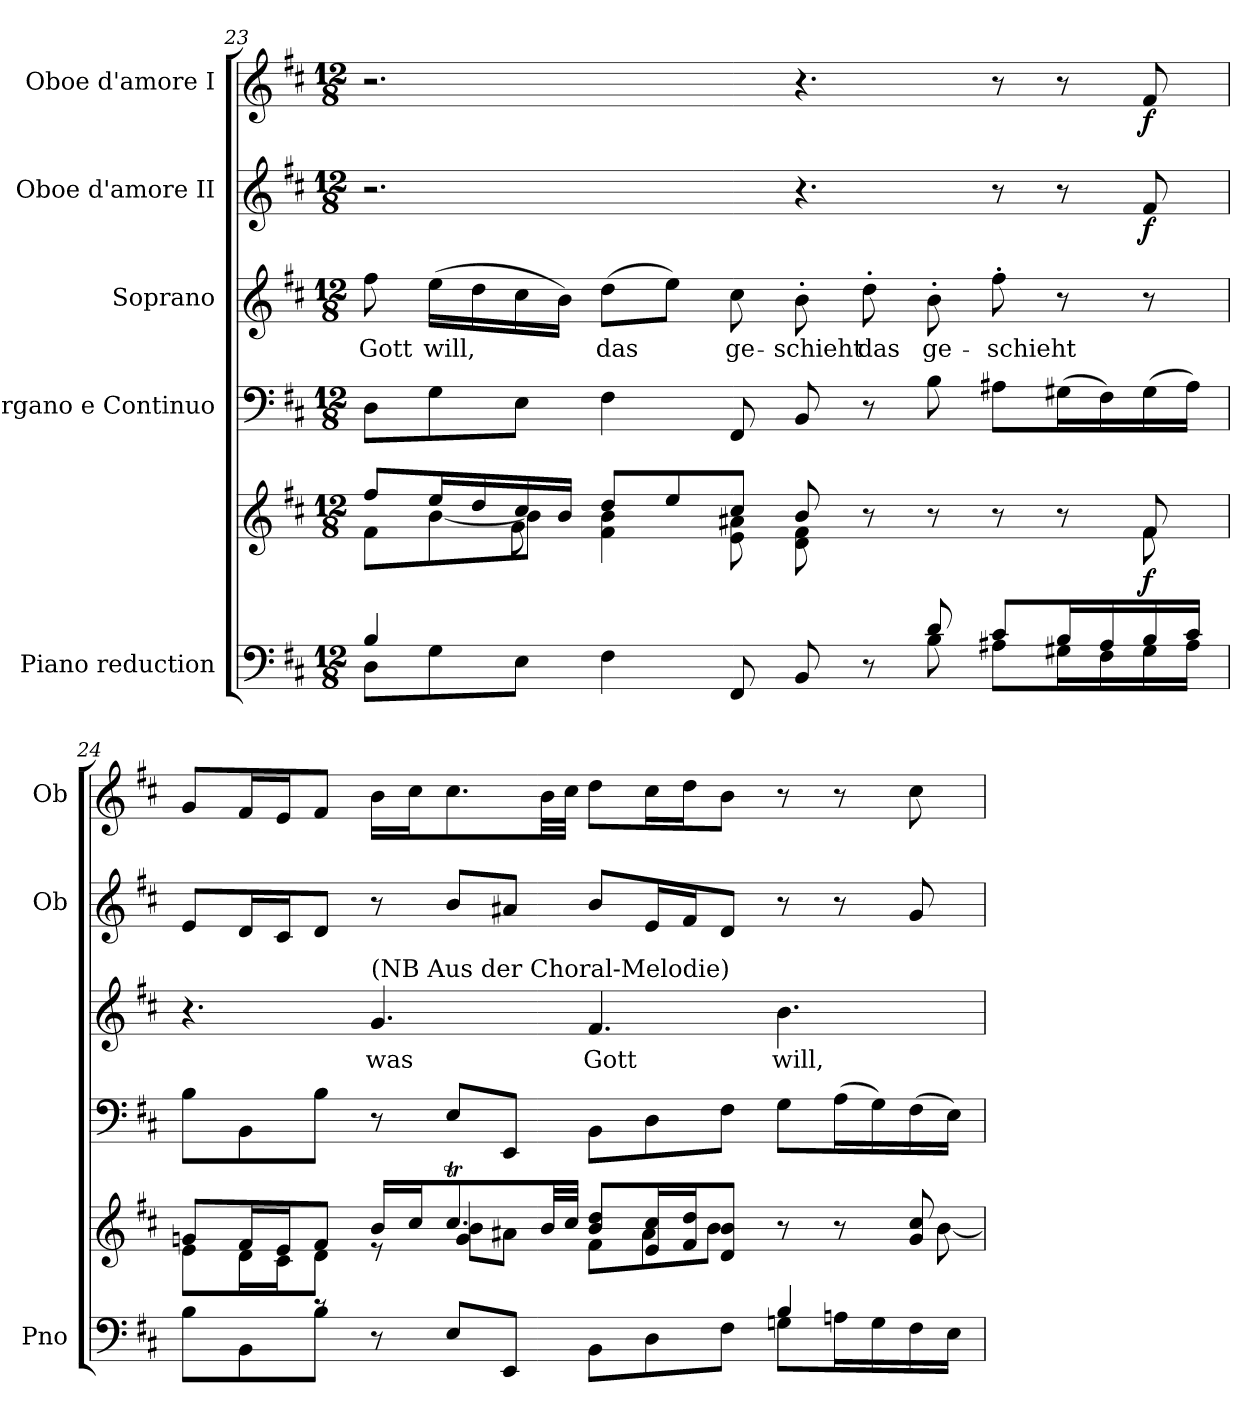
**kern	**kern	**dynam	**kern	**dynam	**kern	**text	**kern	**dynam	**kern	**dynam
*part5	*part5	*part5	*part4	*part4	*part3	*part3	*part2	*part2	*part1	*part1
*staff6	*staff5	*staff5/6	*staff4	*staff4	*staff3	*staff3	*staff2	*staff2	*staff1	*staff1
*I"Piano reduction	*	*	*I"Organo e Continuo	*	*I"Soprano	*	*I"Oboe d'amore II	*	*I"Oboe d'amore I	*
*I'Pno	*	*	*	*	*	*	*I'Ob	*	*I'Ob	*
*clefF4	*clefG2	*	*clefF4	*	*clefG2	*	*clefG2	*	*clefG2	*
*k[f#c#]	*k[f#c#]	*	*k[f#c#]	*	*k[f#c#]	*	*k[f#c#]	*	*k[f#c#]	*
*M12/8	*M12/8	*	*M12/8	*	*M12/8	*	*M12/8	*	*M12/8	*
=23	=23	=23	=23	=23	=23	=23	=23	=23	=23	=23
*^	*^	*	*	*	*	*	*	*	*	*
*	*	*	*^	*	*	*	*	*	*	*	*	*
!	!	!	!	!	!	!	!	!	!LO:LY:b	!	!	!	!
4B/	8D\L	8ff#/L	8f#\L	4ryy	.	8D\L	.	8ff#\	Gott	2.r	.	2.r	.
!	!	!	!	!	!	!	!	!	!LO:LY:b	!	!	!	!
.	8G\	16ee/L	[8b\	.	.	8G\	.	(>16ee\LL	will,	.	.	.	.
.	.	16dd/	.	.	.	.	.	16dd\	.	.	.	.	.
8ryy	8E\J	16cc#/	8b\J]	8g\	.	8E\J	.	16cc#\	.	.	.	.	.
.	.	16b/JJ	.	.	.	.	.	16b\JJ)	.	.	.	.	.
!	!	!	!	!	!	!	!	!	!LO:LY:b	!	!	!	!
4ryy	4F#\	8dd/L	4f#\ 4b\	1ryy	.	4F#\	.	(>8dd\L	das	.	.	.	.
.	.	8ee/	.	.	.	.	.	8ee\J)	.	.	.	.	.
!	!	!	!	!	!	!	!	!	!LO:LY:b	!	!	!	!
8FF#/	8ryy	8cc#/J	8e\ 8a#X\	.	.	8FF#/	.	8cc#\	ge-	.	.	.	.
!	!	!	!	!	!	!	!	!	!LO:LY:b	!	!	!	!
8BB/	8ryy	8b/	8d\ 8f#\	.	.	8BB/	.	8b'\	-schieht	4.r	.	4.r	.
!	!	!	!	!	!	!	!	!	!LO:LY:b	!	!	!	!
8r	8ryy	8r	8ryy	.	.	8r	.	8dd'\	das	.	.	.	.
!	!	!	!	!	!	!	!	!	!LO:LY:b	!	!	!	!
8d/	8B\	8r	8ryy	.	.	8B\	.	8b'\	ge-	.	.	.	.
!	!	!	!	!	!	!	!	!	!LO:LY:b	!	!	!	!
8c#/L	8A#X\L	8r	8ryy	.	.	8A#X\L	.	8ff#'\	-schieht	8r	.	8r	.
16B/L	16G#X\L	8r	8ryy	.	.	(>16G#X\L	.	8r	.	8r	.	8r	.
16A#/	16F#\	.	.	.	.	16F#\)	.	.	.	.	.	.	.
!	!	!	!	!	!LO:DY:b	!	!	!	!	!	!LO:DY:b	!	!LO:DY:b
16B/	16G#\	8f#/	8f#\	8ryy	f	(>16G#\	.	8r	.	8f#/	f	8f#/	f
16c#/JJ	16A#\JJ	.	.	.	.	16A#\JJ)	.	.	.	.	.	.	.
!!LO:LB:g=z
=24	=24	=24	=24	=24	=24	=24	=24	=24	=24	=24	=24	=24	=24
!	!	!	!	!	!	!	!LO:DY:b	!	!	!	!	!	!
!	!	!	!	!	!	!	!LO:DY:n=1:b	!	!	!	!	!	!
!	!	!	!	!	!	!	!LO:DY:n=2:b	!	!	!	!	!	!
4ryy	8B\L	8gn/L	8e\L	2ryy	.	8B\L	other-dynamics f other-dynamics	4.r	.	8e/L	.	8g/L	.
.	8BB\	16f#/L	16d\L	.	.	8BB\	.	.	.	16d/L	.	16f#/L	.
.	.	16e/J	16c#\J	.	.	.	.	.	.	16c#/J	.	16e/J	.
8rc	8B\J	8f#/J	8d\J	.	.	8B\J	.	.	.	8d/J	.	8f#/J	.
!	!	!	!	!	!	!	!	!LO:TX:a:t=(NB Aus der Choral-Melodie)	!	!	!	!	!
!	!	!	!	!	!	!	!	!	!LO:LY:b	!	!	!	!
8r	8ryy	16b/LL	8r	.	.	8r	.	4.g/	was	8r	.	16b\LL	.
.	.	16cc#/J	.	.	.	.	.	.	.	.	.	16cc#\J	.
4ryy	8E/L	8.cc#t/	8b\L	4g/	.	8E/L	.	.	.	8b/L	.	8.cc#\	.
.	8EE/J	.	8a#X\J	.	.	8EE/J	.	.	.	8a#X/J	.	.	.
.	.	32b/LL	.	.	.	.	.	.	.	.	.	32b\LL	.
.	.	32cc#/JJJ	.	.	.	.	.	.	.	.	.	32cc#\JJJ	.
!	!	!	!	!	!	!	!	!	!LO:LY:b	!	!	!	!
4.ryy	8BB\L	8b/ 8dd/L	8f#\L	2.ryy	.	8BB\L	.	4.f#/	Gott	8b/L	.	8dd\L	.
.	8D\	16e/ 16cc#/L	8a#\	.	.	8D\	.	.	.	16e/L	.	16cc#\L	.
.	.	16f#/ 16dd/J	.	.	.	.	.	.	.	16f#/J	.	16dd\J	.
.	8F#\J	8d/ 8b/J	8b\J	.	.	8F#\J	.	.	.	8d/J	.	8b\J	.
!	!	!	!	!	!	!	!	!	!LO:LY:b	!	!	!	!
4B/	8Gn\L	8r	8ryy	.	.	8G\L	.	4.b\	will,	8r	.	8r	.
.	16An\L	8r	8ryy	.	.	(>16A\L	.	.	.	8r	.	8r	.
.	16G\	.	.	.	.	16G\)	.	.	.	.	.	.	.
8rFyy	16F#\	8g/ 8cc#/	[8b\	.	.	(>16F#\	.	.	.	8g/	.	8cc#\	.
.	16E\JJ	.	.	.	.	16E\JJ)	.	.	.	.	.	.	.
*v	*v	*	*	*	*	*	*	*	*	*	*	*	*
*	*v	*v	*v	*	*	*	*	*	*	*	*	*
=	=	=	=	=	=	=	=	=	=	=
*-	*-	*-	*-	*-	*-	*-	*-	*-	*-	*-
